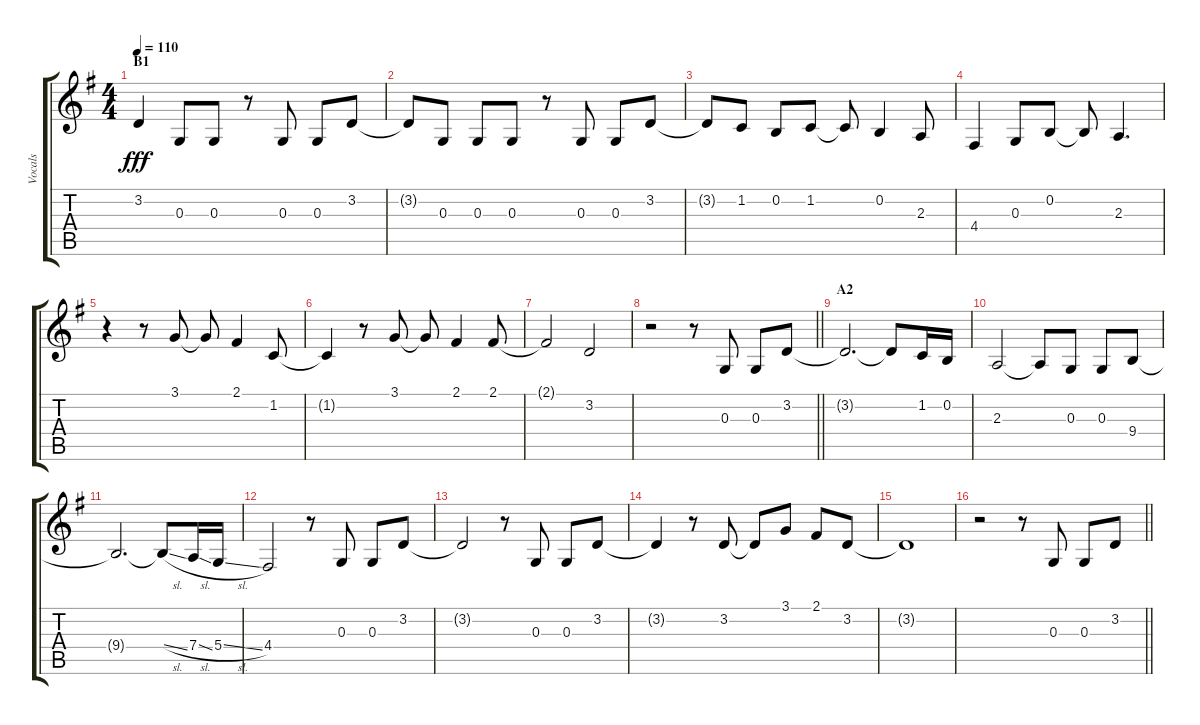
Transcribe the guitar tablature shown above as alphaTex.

\track ("Vocals" "Vocals") {instrument voiceoohs}
\staff {score tabs}
\tuning (E4 B3 G3 D3 A2 E2) {hide}
\ts (4 4)
\section ("" "B1")
\tempo 110
\clef g2
\ks g
3.2{t}.4{dy fff} 0.3.8 0.3.8 r.8 0.3.8 0.3.8 3.2.8 |
3.2{t}.8 0.3.8 0.3.8 0.3.8 r.8 0.3.8 0.3.8 3.2.8 |
3.2{t}.8 1.2.8 0.2.8 1.2.8 1.2{t}.8 0.2.4 2.3.8 |
4.4.4 0.3.8 0.2.8 0.2{t}.8 2.3.4{d} |
r.4 r.8 3.1.8 3.1{t}.8 2.1.4 1.2.8 |
1.2{t}.4 r.8 3.1.8 3.1{t}.8 2.1.4 2.1.8 |
2.1{t}.2 3.2.2 |
\barLineRight lightlight
r.2 r.8 0.3.8 0.3.8 3.2.8 |
\section ("" "A2")
3.2{t}.2{d} 3.2{t}.8 1.2.16 0.2.16 |
2.3.2 2.3{t}.8 0.3.8 0.3.8 9.4.8 |
9.4{t}.2{d} 9.4{sl t}.8 7.4{sl}.16 5.4{sl}.16 |
4.4.2 r.8 0.3.8 0.3.8 3.2.8 |
3.2{t}.2 r.8 0.3.8 0.3.8 3.2.8 |
3.2{t}.4 r.8 3.2.8 3.2{t}.8 3.1.8 2.1.8 3.2.8 |
3.2{t}.1 |
\barLineRight lightlight
r.2 r.8 0.3.8 0.3.8 3.2.8
